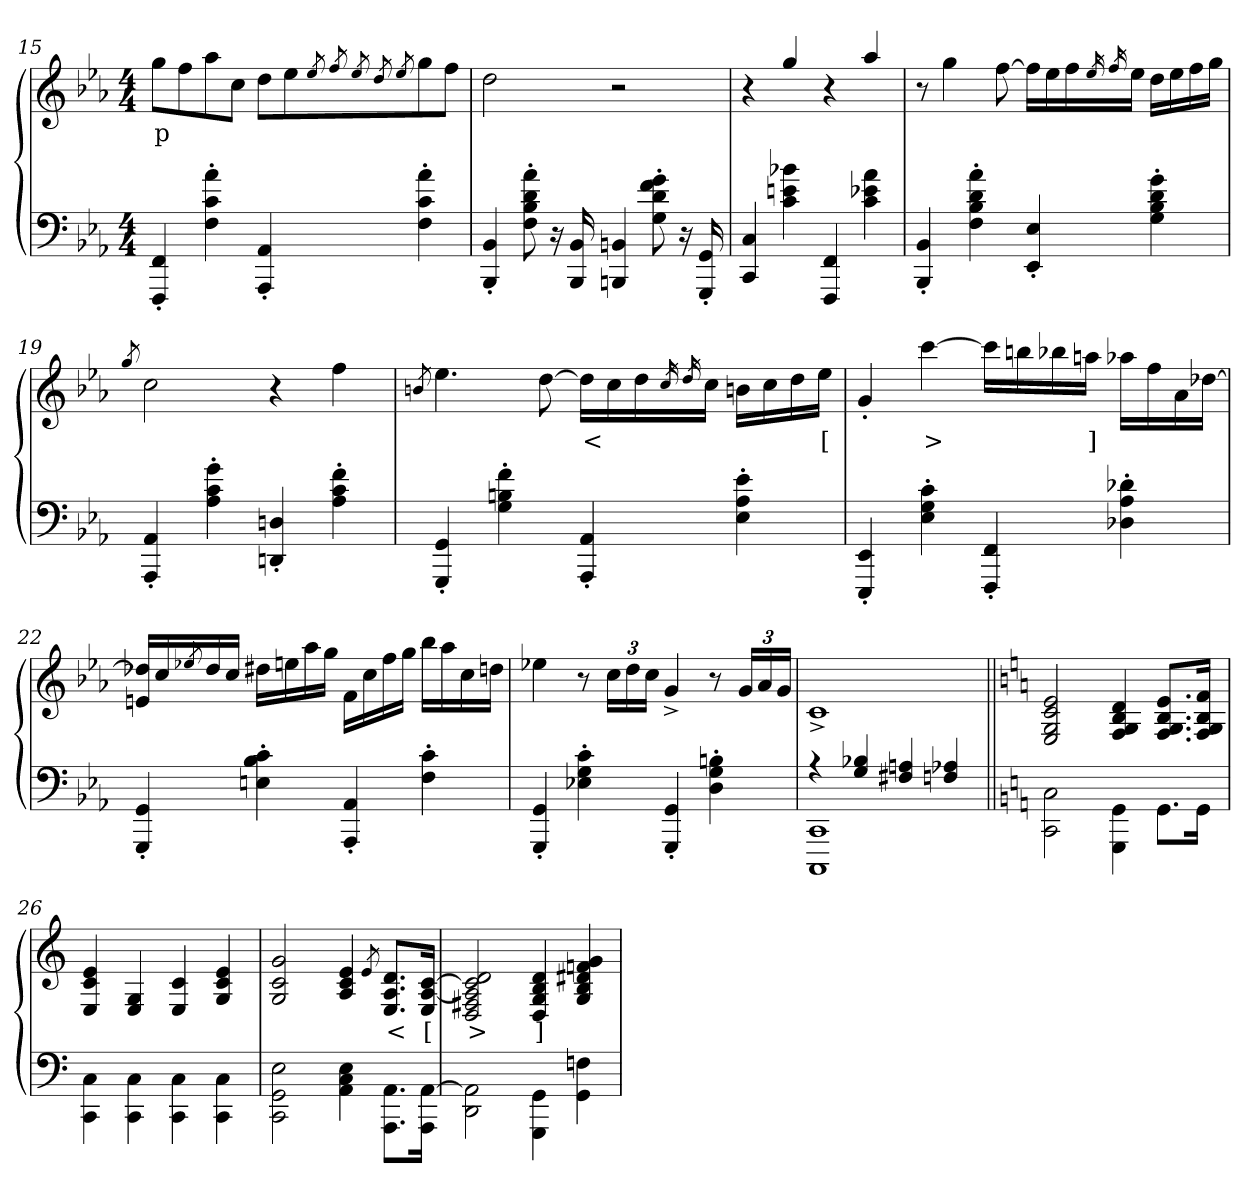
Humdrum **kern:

**kern	**kern	**text
*part2	*part1	*part1
*staff2	*staff1	*staff1
*clefF4	*clefG2	*
*k[b-e-a-]	*k[b-e-a-]	*
*M4/4	*M4/4	*
=15	=15	=15
4FF'> 4FFF'>	8ggL	p
.	8ff	.
4a-'> 4c'> 4F'>	8aa-	.
.	8ccJ	.
4AA-'> 4AAA-'>	8ddL	.
.	8ee-	.
.	8qee-/	.
.	8qff/	.
.	8qee-/	.
.	8qdd/	.
.	8qee-/	.
4a-'> 4c'> 4F'>	8gg	.
.	8ffJ	.
=16	=16	=16
4BB-'> 4BBB-'>	2dd	.
8a-'> 8d'> 8B-'> 8F'>	.	.
16r	.	.
16BB- 16BBB-	.	.
4BBn 4BBBn	2r	.
8g'> 8f'> 8d'> 8G'>	.	.
16r	.	.
16GG'> 16GGG'>	.	.
=17	=17	=17
4C 4CC	4r	.
4b-X 4en 4c\	4gg/	.
4FF 4FFF	4r	.
4a- 4e-X 4c\	4aa-/	.
=18	=18	=18
4BB-'> 4BBB-'>	8r	.
.	4gg	.
4a-'> 4d'> 4B-'> 4F'>	.	.
.	[8ff	.
4E-'> 4EE-'>	16ffLL]	.
.	16ee-	.
.	16ff	.
.	16qee-/	.
.	16qff/	.
.	16ee-JJ	.
4g'> 4d'> 4B-'> 4G'>	16ddLL	.
.	16ee-	.
.	16ff	.
.	16ggJJ	.
=19	=19	=19
.	8qgg/	.
4AA-'> 4AAA-'>	2cc	.
4g'> 4c'> 4A-'>	.	.
4Dn'> 4DDn'>	4r	.
4f'> 4c'> 4A-'>	4ff	.
=20	=20	=20
.	8qbn/	.
4GG'> 4GGG'>	4.ee-	.
4f'> 4Bn'> 4G'>	.	.
.	[8dd	.
4AA-'> 4AAA-'>	16ddLL]	<
.	16cc	.
.	16dd	.
.	16qcc/	.
.	16qdd/	.
.	16ccJJ	.
4e-'> 4A-'> 4E-'>	16bnLL	.
.	16cc	.
.	16dd	.
.	16ee-JJ	[
=21	=21	=21
4EE-'> 4EEE-'>	4g'>	.
4c'> 4G'> 4E-'>	[4ccc	>
4FF'> 4FFF'>	16cccLL]	.
.	16bbn	.
.	16bb-X	.
.	16aanJJ	]
4d-X'> 4A-'> 4D-X'>	16aa-XLL	.
.	16ff	.
.	16a-	.
.	[16dd-XJJ	.
=22	=22	=22
4GG'> 4GGG'>	16dd-X] 16enLL	.
.	16cc	.
.	8qee-X/	.
.	16dd-	.
.	16ccJJ	.
4c'> 4B-'> 4En'>	16dd#XLL	.
.	16een	.
.	16aa-	.
.	16ggJJ	.
4AA-'> 4AAA-'>	16fLL	.
.	16cc	.
.	16ff	.
.	16ggJJ	.
4c'> 4F'>	16bb-LL	.
.	16aa-	.
.	16cc	.
.	16ddnJJ	.
=23	=23	=23
4GG'> 4GGG'>	4ee-X	.
4c'> 4G'> 4E-X'>	8r	f
.	24ccLL	.
.	24dd	.
.	24ccJJ	.
4GG'> 4GGG'>	4g^>	.
4Bn'> 4G'> 4D'>	8r	.
.	24gLL	.
.	24a-	.
.	24gJJ	.
=24	=24	=24
*^	*	*
4r	1CC 1CCC	1c^>	.
4B-X 4G	.	.	.
4An 4F#X	.	.	.
4A-X 4Fn	.	.	.
*v	*v	*	*
=25||	=25||	=25||
*k[]	*k[]	*
2C\ 2CC\	2e 2c 2G 2E	.
4GG\ 4GGG\	4d 4B 4G 4F	.
8.GG\L	8.e 8.B 8.G 8.FL	.
16GGJk	16f 16B 16G 16FJ	.
=26	=26	=26
4C\ 4CC\	4e 4c 4E	.
4C\ 4CC\	4G 4E/	.
4C\ 4CC\	4c 4E/	.
4C\ 4CC\	4e 4c 4G	.
=27	=27	=27
2E\ 2GG\ 2CC\	2g 2c 2G	.
4E\ 4C 4AA\	4e 4c 4A	.
.	8qe/	.
8.AA\ 8.AAA\L	8.d 8.A 8.EL	<
[16AA 16AAAJk	[16c [16A 16EJk	[
=28	=28	=28
2AA\] 2DD\	2d 2c] 2A] 2F#X 2D	>
4GG\ 4GGG\	4d 4B 4G 4D	]
4Fn\ 4GG\	4g 4fn 4d#X 4B 4G	.
=	=	=
*-	*-	*-
